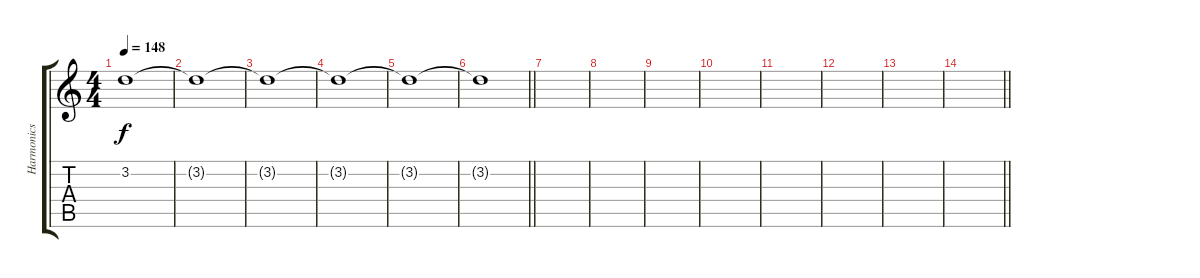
\track ("Harmonics" "Harmonics") {instrument guitarharmonics}
\staff {score tabs}
\tuning (E4 B3 G3 D3 A2 E2) {hide}
\ts (4 4)
\tempo 148
\clef g2
\ks c
3.2{t}.1{dy f} |
3.2{t}.1 |
3.2{t}.1 |
3.2{t}.1 |
3.2{t}.1 |
\barLineRight lightlight
3.2{t}.1 |
|
|
|
|
|
|
|
\barLineRight lightlight
